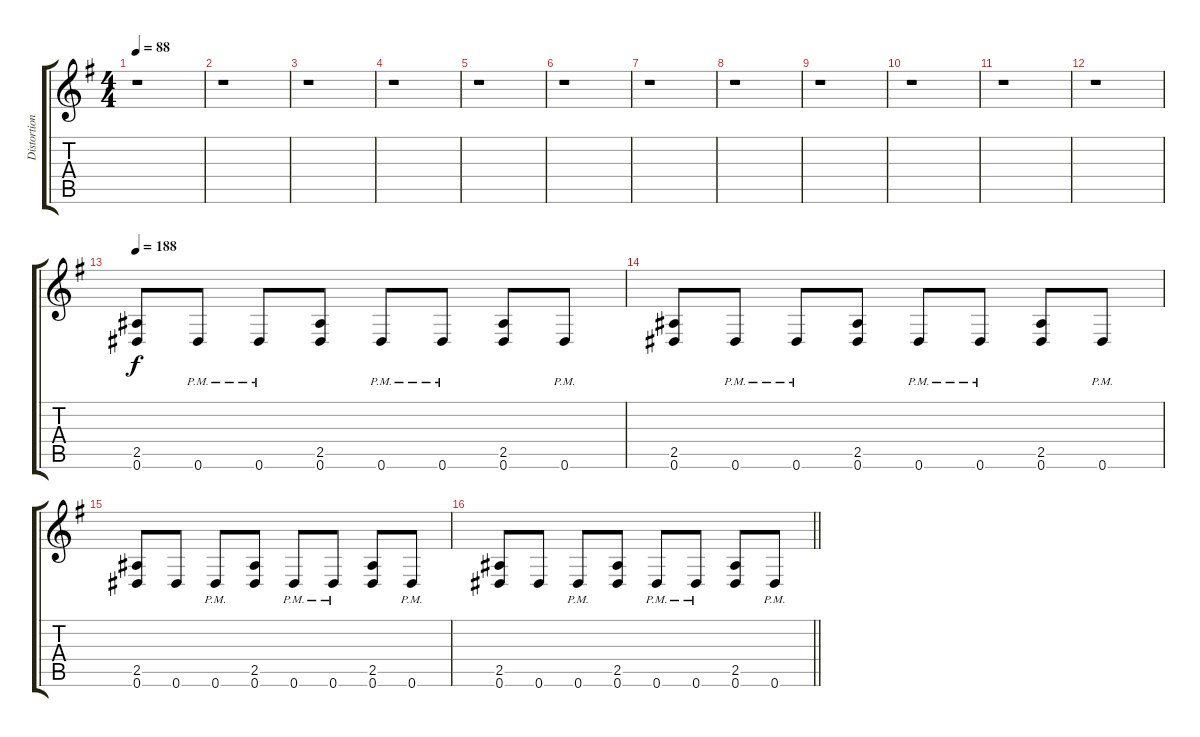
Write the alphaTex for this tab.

\track ("Distortion Guitar" "Distortion") {instrument overdrivenguitar}
\staff {score tabs}
\tuning (Eb4 Bb3 Gb3 Db3 Ab2 Eb2) {hide}
\ts (4 4)
\tempo 88
\clef g2
\ks g
r.1{dy f} |
r.1 |
r.1 |
r.1 |
r.1 |
r.1 |
r.1 |
r.1 |
r.1 |
r.1 |
r.1 |
r.1 |
\tempo 188
(2.5 0.6).8 0.6{pm}.8 0.6{pm}.8 (2.5 0.6).8 0.6{pm}.8 0.6{pm}.8 (2.5 0.6).8 0.6{pm}.8 |
(2.5 0.6).8 0.6{pm}.8 0.6{pm}.8 (2.5 0.6).8 0.6{pm}.8 0.6{pm}.8 (2.5 0.6).8 0.6{pm}.8 |
(2.5 0.6).8 0.6.8 0.6{pm}.8 (2.5 0.6).8 0.6{pm}.8 0.6{pm}.8 (2.5 0.6).8 0.6{pm}.8 |
\barLineRight lightlight
(2.5 0.6).8 0.6.8 0.6{pm}.8 (2.5 0.6).8 0.6{pm}.8 0.6{pm}.8 (2.5 0.6).8 0.6{pm}.8
